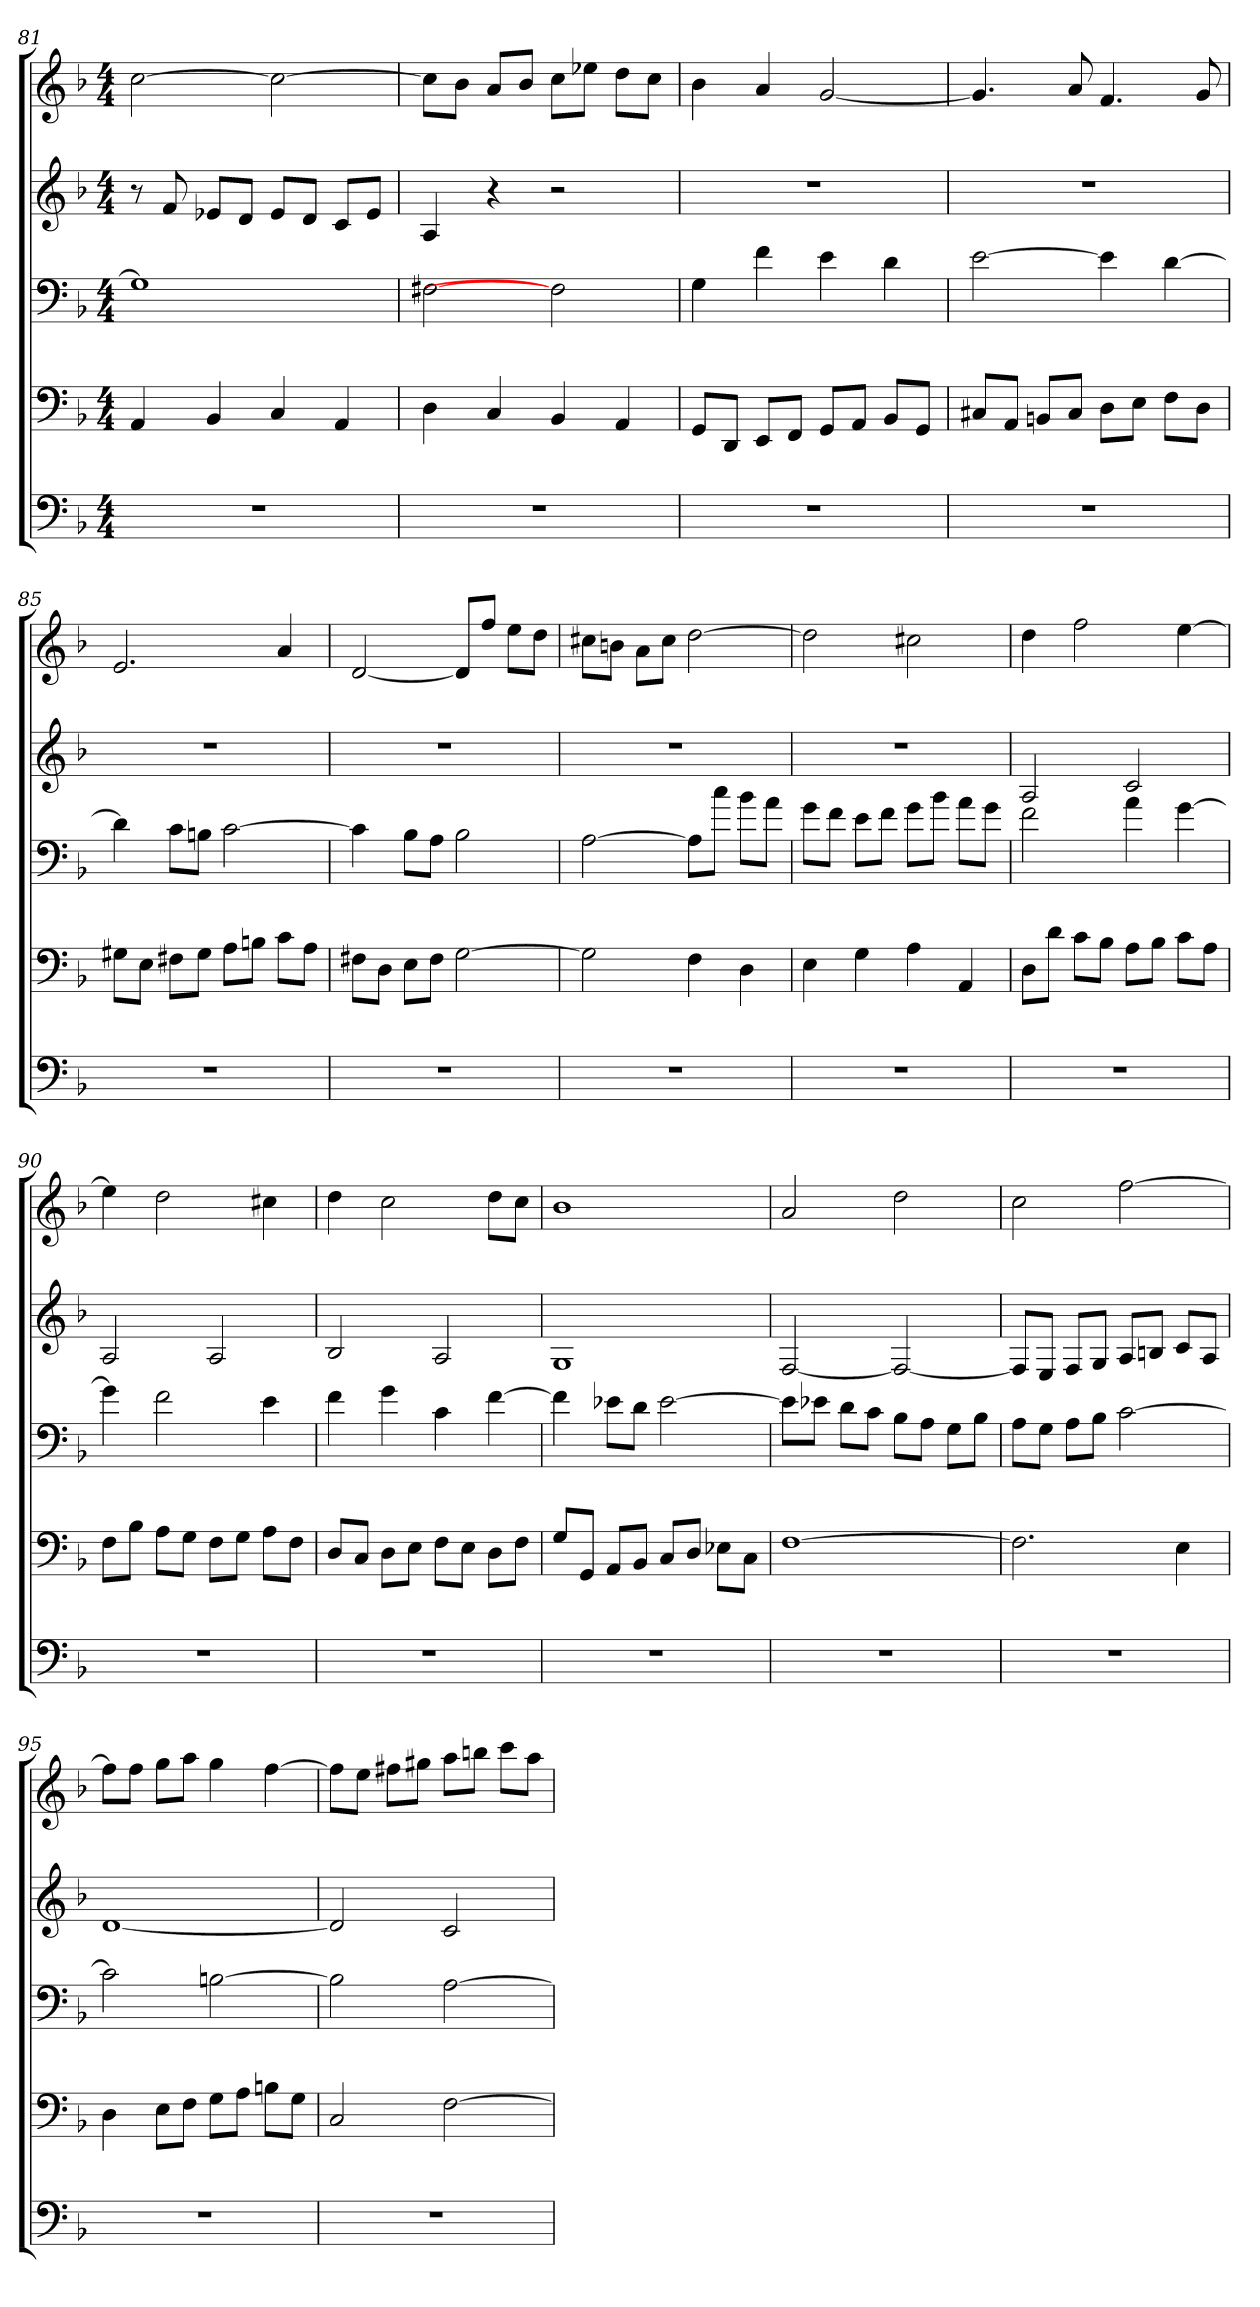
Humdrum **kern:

**kern	**kern	**kern	**kern	**kern
*part5	*part4	*part3	*part2	*part1
*staff5	*staff4	*staff3	*staff2	*staff1
*clefF4	*clefF4	*clefF4	*clefG2	*clefG2
*k[b-]	*k[b-]	*k[b-]	*k[b-]	*k[b-]
*d:	*d:	*d:	*d:	*d:
*M4/4	*M4/4	*M4/4	*M4/4	*M4/4
=81	=81	=81	=81	=81
1r	4AA	1G]	8r	[2cc
.	.	.	8f	.
.	4BB-	.	8e-X/L	.
.	.	.	8d/J	.
.	4C	.	8e-/L	2cc_
.	.	.	8d/J	.
.	4AA	.	8c/L	.
.	.	.	8e-/J	.
=82	=82	=82	=82	=82
1r	4D	[2F#X	4A	8cc\L]
.	.	.	.	8b-\J
.	4C	.	4r	8a/L
.	.	.	.	8b-/J
.	4BB-	2F]	2r	8cc\L
.	.	.	.	8ee-X\J
.	4AA	.	.	8dd\L
.	.	.	.	8cc\J
=83	=83	=83	=83	=83
1r	8GG/L	4G	1r	4b-
.	8DD/J	.	.	.
.	8EE/L	4f	.	4a
.	8FF/J	.	.	.
.	8GG/L	4e	.	[2g
.	8AA/J	.	.	.
.	8BB-/L	4d	.	.
.	8GG/J	.	.	.
=84	=84	=84	=84	=84
1r	8C#X/L	[2e	1r	4.g]
.	8AA/J	.	.	.
.	8BBn/L	.	.	.
.	8C#/J	.	.	8a
.	8D\L	4e]	.	4.f
.	8E\J	.	.	.
.	8F\L	[4d	.	.
.	8D\J	.	.	8g
=85	=85	=85	=85	=85
1r	8G#X\L	4d]	1r	2.e
.	8E\J	.	.	.
.	8F#X\L	8c\L	.	.
.	8G#\J	8Bn\J	.	.
.	8A\L	[2c	.	.
.	8Bn\J	.	.	.
.	8c\L	.	.	4a
.	8A\J	.	.	.
=86	=86	=86	=86	=86
1r	8F#X\L	4c]	1r	[2d
.	8D\J	.	.	.
.	8E\L	8B-\L	.	.
.	8F#\J	8A\J	.	.
.	[2G	2B-	.	8d/L]
.	.	.	.	8ff/J
.	.	.	.	8ee\L
.	.	.	.	8dd\J
=87	=87	=87	=87	=87
1r	2G]	[2A	1r	8cc#X\L
.	.	.	.	8bn\J
.	.	.	.	8a\L
.	.	.	.	8cc#\J
.	4F	8A\L]	.	[2dd
.	.	8cc\J	.	.
.	4D	8b-\L	.	.
.	.	8a\J	.	.
=88	=88	=88	=88	=88
1r	4E	8g\L	1r	2dd]
.	.	8f\J	.	.
.	4G	8e\L	.	.
.	.	8f\J	.	.
.	4A	8g\L	.	2cc#X
.	.	8b-\J	.	.
.	4AA	8a\L	.	.
.	.	8g\J	.	.
=89	=89	=89	=89	=89
1r	8D\L	2f	2A	4dd
.	8d\J	.	.	.
.	8c\L	.	.	2ff
.	8B-\J	.	.	.
.	8A\L	4a	2c	.
.	8B-\J	.	.	.
.	8c\L	[4g	.	[4ee
.	8A\J	.	.	.
=90	=90	=90	=90	=90
1r	8F\L	4g]	2A	4ee]
.	8B-\J	.	.	.
.	8A\L	2f	.	2dd
.	8G\J	.	.	.
.	8F\L	.	2A	.
.	8G\J	.	.	.
.	8A\L	4e	.	4cc#X
.	8F\J	.	.	.
=91	=91	=91	=91	=91
1r	8D/L	4f	2B-	4dd
.	8C/J	.	.	.
.	8D\L	4g	.	2cc
.	8E\J	.	.	.
.	8F\L	4c	2A	.
.	8E\J	.	.	.
.	8D\L	[4f	.	8dd\L
.	8F\J	.	.	8cc\J
=92	=92	=92	=92	=92
1r	8G/L	4f]	1G	1b-
.	8GG/J	.	.	.
.	8AA/L	8e-X\L	.	.
.	8BB-/J	8d\J	.	.
.	8C/L	[2e-	.	.
.	8D/J	.	.	.
.	8E-X\L	.	.	.
.	8C\J	.	.	.
=93	=93	=93	=93	=93
1r	[1F	8e-\L]	[2F	2a
.	.	8e-X\J	.	.
.	.	8d\L	.	.
.	.	8c\J	.	.
.	.	8B-\L	2F_	2dd
.	.	8A\J	.	.
.	.	8G\L	.	.
.	.	8B-\J	.	.
=94	=94	=94	=94	=94
1r	2.F]	8A\L	8F/L]	2cc
.	.	8G\J	8E/J	.
.	.	8A\L	8F/L	.
.	.	8B-\J	8G/J	.
.	.	[2c	8A/L	[2ff
.	.	.	8Bn/J	.
.	4E	.	8c/L	.
.	.	.	8A/J	.
=95	=95	=95	=95	=95
1r	4D	2c]	[1d	8ff\L]
.	.	.	.	8ff\J
.	8E\L	.	.	8gg\L
.	8F\J	.	.	8aa\J
.	8G\L	[2Bn	.	4gg
.	8A\J	.	.	.
.	8Bn\L	.	.	[4ff
.	8G\J	.	.	.
=96	=96	=96	=96	=96
1r	2C	2B]	2d]	8ff\L]
.	.	.	.	8ee\J
.	.	.	.	8ff#X\L
.	.	.	.	8gg#X\J
.	[2F	[2A	2c	8aa\L
.	.	.	.	8bbn\J
.	.	.	.	8ccc\L
.	.	.	.	8aa\J
=	=	=	=	=
*-	*-	*-	*-	*-
